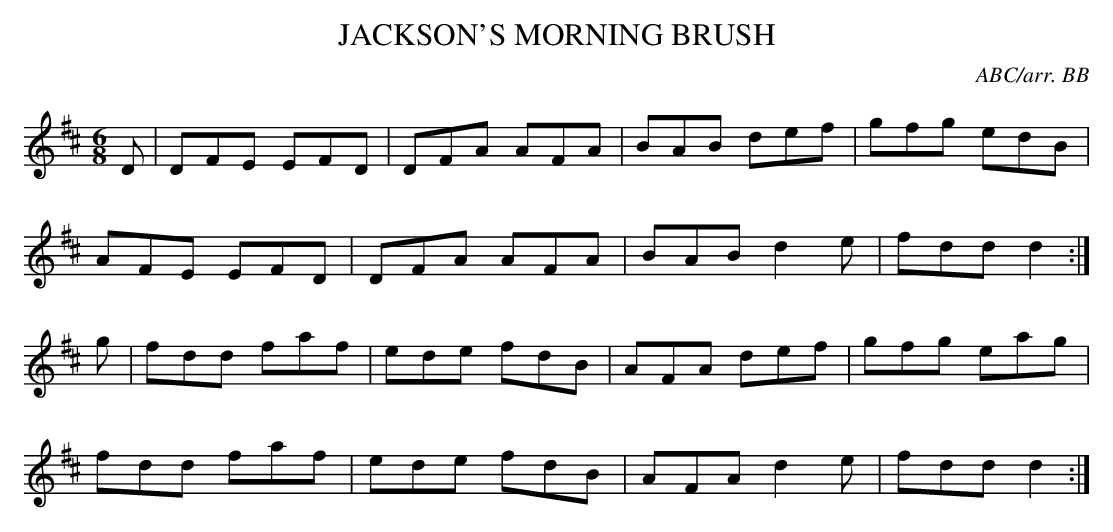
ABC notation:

X:1
T:JACKSON'S MORNING BRUSH
C:ABC/arr. BB
every collection with which I am familiar. Well done,
Squire!
L:1/8
M:6/8
K:D
D|DFE EFD|DFA AFA|BAB def|gfg edB|
AFE EFD|DFA AFA|BAB d2e|fdd d2:|
g|fdd faf|ede fdB|AFA def|gfg eag|
fdd faf|ede fdB|AFA d2e|fdd d2:|
